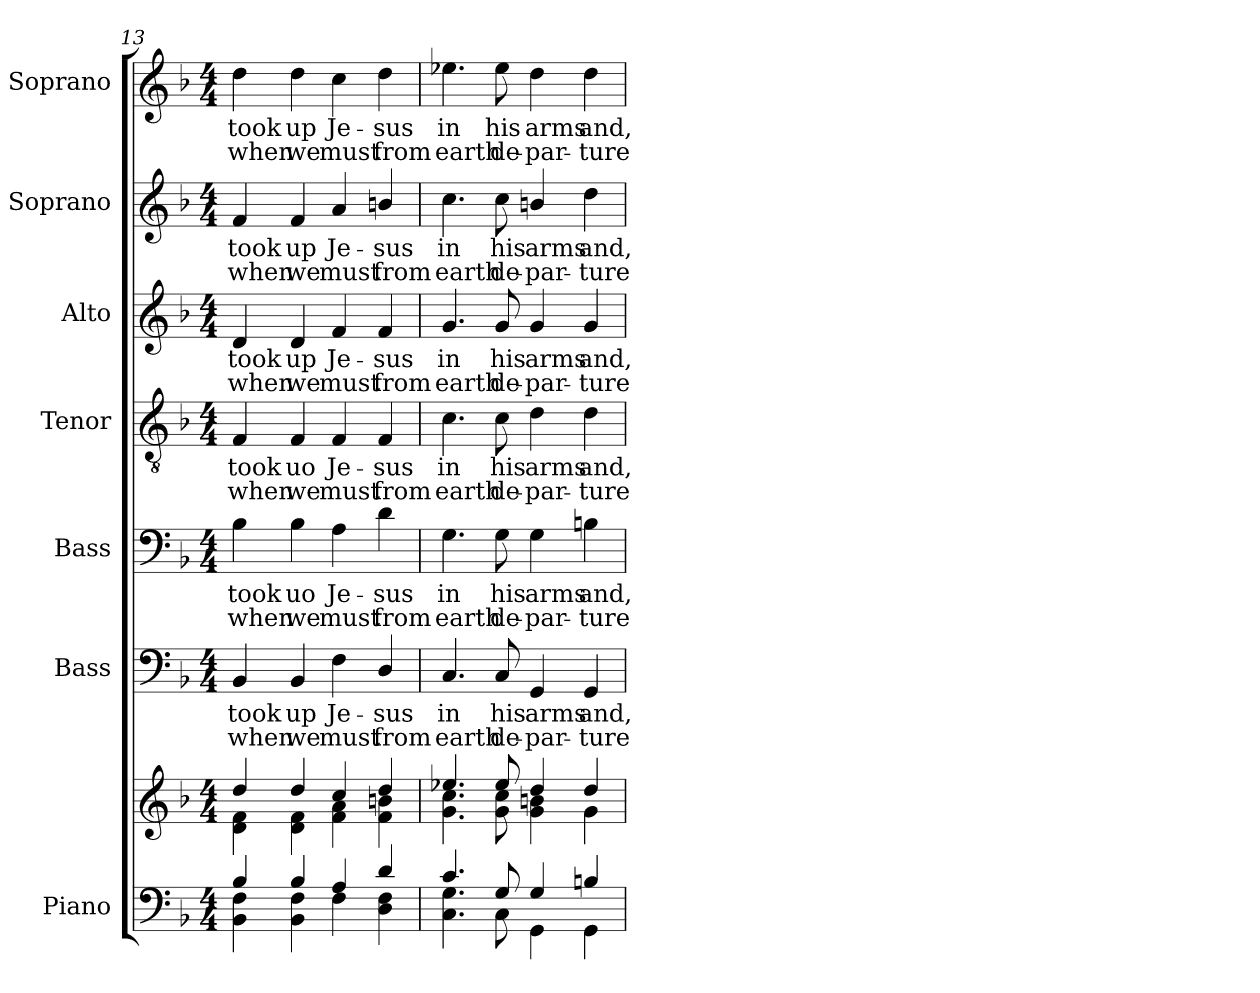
**kern	**kern	**kern	**text	**text	**kern	**text	**text	**kern	**text	**text	**kern	**text	**text	**kern	**text	**text	**kern	**text	**text
*part7	*part7	*part6	*part6	*part6	*part5	*part5	*part5	*part4	*part4	*part4	*part3	*part3	*part3	*part2	*part2	*part2	*part1	*part1	*part1
*staff8	*staff7	*staff6	*staff6	*staff6	*staff5	*staff5	*staff5	*staff4	*staff4	*staff4	*staff3	*staff3	*staff3	*staff2	*staff2	*staff2	*staff1	*staff1	*staff1
*I"Piano	*	*I"Bass	*	*	*I"Bass	*	*	*I"Tenor	*	*	*I"Alto	*	*	*I"Soprano	*	*	*I"Soprano	*	*
*	*	*I'B.	*	*	*I'B.	*	*	*I'T.	*	*	*I'A.	*	*	*I'S.	*	*	*I'S.	*	*
*clefF4	*clefG2	*clefF4	*	*	*clefF4	*	*	*clefGv2	*	*	*clefG2	*	*	*clefG2	*	*	*clefG2	*	*
*	*	*	*	*	*	*	*	*ITrd7c12	*	*	*	*	*	*	*	*	*	*	*
*k[b-]	*k[b-]	*k[b-]	*	*	*k[b-]	*	*	*k[b-]	*	*	*k[b-]	*	*	*k[b-]	*	*	*k[b-]	*	*
*F:	*F:	*F:	*	*	*F:	*	*	*F:	*	*	*F:	*	*	*F:	*	*	*F:	*	*
*M4/4	*M4/4	*M4/4	*	*	*M4/4	*	*	*M4/4	*	*	*M4/4	*	*	*M4/4	*	*	*M4/4	*	*
=13	=13	=13	=13	=13	=13	=13	=13	=13	=13	=13	=13	=13	=13	=13	=13	=13	=13	=13	=13
*^	*^	*	*	*	*	*	*	*	*	*	*	*	*	*	*	*	*	*	*
!	!	!	!	!	!LO:LY:b:color=#000000	!LO:LY:b:color=#000000	!	!	!	!	!	!	!	!	!	!	!	!	!	!	!
!	!	!	!	!	!	!	!	!LO:LY:b:color=#000000	!LO:LY:b:color=#000000	!	!	!	!	!	!	!	!	!	!	!	!
!	!	!	!	!	!	!	!	!	!	!	!LO:LY:b:color=#000000	!LO:LY:b:color=#000000	!	!	!	!	!	!	!	!	!
!	!	!	!	!	!	!	!	!	!	!	!	!	!	!LO:LY:b:color=#000000	!LO:LY:b:color=#000000	!	!	!	!	!	!
!	!	!	!	!	!	!	!	!	!	!	!	!	!	!	!	!	!LO:LY:b:color=#000000	!LO:LY:b:color=#000000	!	!	!
!	!	!	!	!	!	!	!	!	!	!	!	!	!	!	!	!	!	!	!	!LO:LY:b:color=#000000	!LO:LY:b:color=#000000
4B-i/	4BB-i\ 4Fi	4ddi/	4di\ 4fi	4BB-i/	took	when	4B-i\	took	when	4FFi/	took	when	4di/	took	when	4fi/	took	when	4ddi\	took	when
!	!	!	!	!	!LO:LY:b:color=#000000	!LO:LY:b:color=#000000	!	!	!	!	!	!	!	!	!	!	!	!	!	!	!
!	!	!	!	!	!	!	!	!LO:LY:b:color=#000000	!LO:LY:b:color=#000000	!	!	!	!	!	!	!	!	!	!	!	!
!	!	!	!	!	!	!	!	!	!	!	!LO:LY:b:color=#000000	!LO:LY:b:color=#000000	!	!	!	!	!	!	!	!	!
!	!	!	!	!	!	!	!	!	!	!	!	!	!	!LO:LY:b:color=#000000	!LO:LY:b:color=#000000	!	!	!	!	!	!
!	!	!	!	!	!	!	!	!	!	!	!	!	!	!	!	!	!LO:LY:b:color=#000000	!LO:LY:b:color=#000000	!	!	!
!	!	!	!	!	!	!	!	!	!	!	!	!	!	!	!	!	!	!	!	!LO:LY:b:color=#000000	!LO:LY:b:color=#000000
4B-i/	4BB-i\ 4Fi	4ddi/	4di\ 4fi	4BB-i/	up	we	4B-i\	uo	we	4FFi/	uo	we	4di/	up	we	4fi/	up	we	4ddi\	up	we
!	!	!	!	!	!LO:LY:b:color=#000000	!LO:LY:b:color=#000000	!	!	!	!	!	!	!	!	!	!	!	!	!	!	!
!	!	!	!	!	!	!	!	!LO:LY:b:color=#000000	!LO:LY:b:color=#000000	!	!	!	!	!	!	!	!	!	!	!	!
!	!	!	!	!	!	!	!	!	!	!	!LO:LY:b:color=#000000	!LO:LY:b:color=#000000	!	!	!	!	!	!	!	!	!
!	!	!	!	!	!	!	!	!	!	!	!	!	!	!LO:LY:b:color=#000000	!LO:LY:b:color=#000000	!	!	!	!	!	!
!	!	!	!	!	!	!	!	!	!	!	!	!	!	!	!	!	!LO:LY:b:color=#000000	!LO:LY:b:color=#000000	!	!	!
!	!	!	!	!	!	!	!	!	!	!	!	!	!	!	!	!	!	!	!	!LO:LY:b:color=#000000	!LO:LY:b:color=#000000
4Ai/	4Fi\	4cci/	4fi\ 4ai	4Fi\	Je-	must	4Ai\	Je-	must	4FFi/	Je-	must	4fi/	Je-	must	4ai/	Je-	must	4cci\	Je-	must
!	!	!	!	!	!LO:LY:b:color=#000000	!LO:LY:b:color=#000000	!	!	!	!	!	!	!	!	!	!	!	!	!	!	!
!	!	!	!	!	!	!	!	!LO:LY:b:color=#000000	!LO:LY:b:color=#000000	!	!	!	!	!	!	!	!	!	!	!	!
!	!	!	!	!	!	!	!	!	!	!	!LO:LY:b:color=#000000	!LO:LY:b:color=#000000	!	!	!	!	!	!	!	!	!
!	!	!	!	!	!	!	!	!	!	!	!	!	!	!LO:LY:b:color=#000000	!LO:LY:b:color=#000000	!	!	!	!	!	!
!	!	!	!	!	!	!	!	!	!	!	!	!	!	!	!	!	!LO:LY:b:color=#000000	!LO:LY:b:color=#000000	!	!	!
!	!	!	!	!	!	!	!	!	!	!	!	!	!	!	!	!	!	!	!	!LO:LY:b:color=#000000	!LO:LY:b:color=#000000
4di/	4Di\ 4Fi	4ddi/	4fi\ 4bni	4Di/	-sus	from	4di\	-sus	from	4FFi/	-sus	from	4fi/	-sus	from	4bni/	-sus	from	4ddi\	-sus	from
=14	=14	=14	=14	=14	=14	=14	=14	=14	=14	=14	=14	=14	=14	=14	=14	=14	=14	=14	=14	=14	=14
!	!	!	!	!	!LO:LY:b:color=#000000	!LO:LY:b:color=#000000	!	!	!	!	!	!	!	!	!	!	!	!	!	!	!
!	!	!	!	!	!	!	!	!LO:LY:b:color=#000000	!LO:LY:b:color=#000000	!	!	!	!	!	!	!	!	!	!	!	!
!	!	!	!	!	!	!	!	!	!	!	!LO:LY:b:color=#000000	!LO:LY:b:color=#000000	!	!	!	!	!	!	!	!	!
!	!	!	!	!	!	!	!	!	!	!	!	!	!	!LO:LY:b:color=#000000	!LO:LY:b:color=#000000	!	!	!	!	!	!
!	!	!	!	!	!	!	!	!	!	!	!	!	!	!	!	!	!LO:LY:b:color=#000000	!LO:LY:b:color=#000000	!	!	!
!	!	!	!	!	!	!	!	!	!	!	!	!	!	!	!	!	!	!	!	!LO:LY:b:color=#000000	!LO:LY:b:color=#000000
4.ci/	4.Ci\ 4.Gi	4.ee-Xi/	4.gi\ 4.cci	4.Ci/	in	earth	4.Gi\	in	earth	4.Ci\	in	earth	4.gi/	in	earth	4.cci\	in	earth	4.ee-Xi\	in	earth
!	!	!	!	!	!LO:LY:b:color=#000000	!LO:LY:b:color=#000000	!	!	!	!	!	!	!	!	!	!	!	!	!	!	!
!	!	!	!	!	!	!	!	!LO:LY:b:color=#000000	!LO:LY:b:color=#000000	!	!	!	!	!	!	!	!	!	!	!	!
!	!	!	!	!	!	!	!	!	!	!	!LO:LY:b:color=#000000	!LO:LY:b:color=#000000	!	!	!	!	!	!	!	!	!
!	!	!	!	!	!	!	!	!	!	!	!	!	!	!LO:LY:b:color=#000000	!LO:LY:b:color=#000000	!	!	!	!	!	!
!	!	!	!	!	!	!	!	!	!	!	!	!	!	!	!	!	!LO:LY:b:color=#000000	!LO:LY:b:color=#000000	!	!	!
!	!	!	!	!	!	!	!	!	!	!	!	!	!	!	!	!	!	!	!	!LO:LY:b:color=#000000	!LO:LY:b:color=#000000
8Gi/	8Ci\	8ee-i/	8gi\ 8cci	8Ci/	his	de-	8Gi\	his	de-	8Ci\	his	de-	8gi/	his	de-	8cci\	his	de-	8ee-i\	his	de-
!	!	!	!	!	!LO:LY:b:color=#000000	!LO:LY:b:color=#000000	!	!	!	!	!	!	!	!	!	!	!	!	!	!	!
!	!	!	!	!	!	!	!	!LO:LY:b:color=#000000	!LO:LY:b:color=#000000	!	!	!	!	!	!	!	!	!	!	!	!
!	!	!	!	!	!	!	!	!	!	!	!LO:LY:b:color=#000000	!LO:LY:b:color=#000000	!	!	!	!	!	!	!	!	!
!	!	!	!	!	!	!	!	!	!	!	!	!	!	!LO:LY:b:color=#000000	!LO:LY:b:color=#000000	!	!	!	!	!	!
!	!	!	!	!	!	!	!	!	!	!	!	!	!	!	!	!	!LO:LY:b:color=#000000	!LO:LY:b:color=#000000	!	!	!
!	!	!	!	!	!	!	!	!	!	!	!	!	!	!	!	!	!	!	!	!LO:LY:b:color=#000000	!LO:LY:b:color=#000000
4Gi/	4GGi\	4ddi/	4gi\ 4bni	4GGi/	arms	-par-	4Gi\	arms	-par-	4Di\	arms	-par-	4gi/	arms	-par-	4bni/	arms	-par-	4ddi\	arms	-par-
!	!	!	!	!	!LO:LY:b:color=#000000	!LO:LY:b:color=#000000	!	!	!	!	!	!	!	!	!	!	!	!	!	!	!
!	!	!	!	!	!	!	!	!LO:LY:b:color=#000000	!LO:LY:b:color=#000000	!	!	!	!	!	!	!	!	!	!	!	!
!	!	!	!	!	!	!	!	!	!	!	!LO:LY:b:color=#000000	!LO:LY:b:color=#000000	!	!	!	!	!	!	!	!	!
!	!	!	!	!	!	!	!	!	!	!	!	!	!	!LO:LY:b:color=#000000	!LO:LY:b:color=#000000	!	!	!	!	!	!
!	!	!	!	!	!	!	!	!	!	!	!	!	!	!	!	!	!LO:LY:b:color=#000000	!LO:LY:b:color=#000000	!	!	!
!	!	!	!	!	!	!	!	!	!	!	!	!	!	!	!	!	!	!	!	!LO:LY:b:color=#000000	!LO:LY:b:color=#000000
4Bni/	4GGi\	4ddi/	4gi\	4GGi/	and,	-ture	4Bni\	and,	-ture	4Di\	and,	-ture	4gi/	and,	-ture	4ddi\	and,	-ture	4ddi\	and,	-ture
*v	*v	*	*	*	*	*	*	*	*	*	*	*	*	*	*	*	*	*	*	*	*
*	*v	*v	*	*	*	*	*	*	*	*	*	*	*	*	*	*	*	*	*	*
=	=	=	=	=	=	=	=	=	=	=	=	=	=	=	=	=	=	=	=
*-	*-	*-	*-	*-	*-	*-	*-	*-	*-	*-	*-	*-	*-	*-	*-	*-	*-	*-	*-
